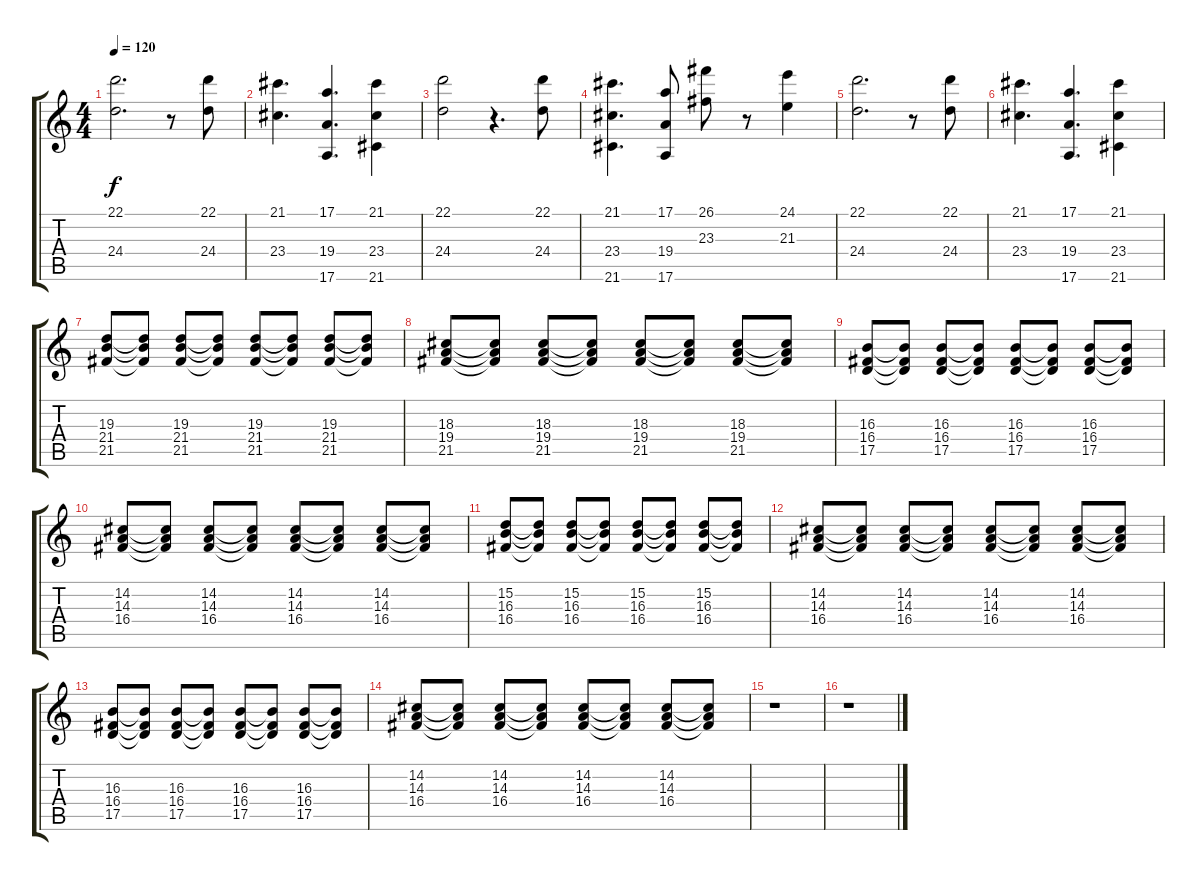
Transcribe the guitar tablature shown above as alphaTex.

\track "" {instrument brightacousticpiano}
\staff {score tabs}
\tuning (E4 B3 G3 D3 A2 E2) {hide}
\ts (4 4)
\tempo 120
\clef g2
\ks c
(22.1 24.4).2{d dy f} r.8 (22.1 24.4).8 |
(21.1 23.4).4{d} (17.1 19.4 17.6).4{d} (21.1 23.4 21.6).4 |
(22.1 24.4).2 r.4{d} (22.1 24.4).8 |
(21.1 23.4 21.6).4{d} (17.1 19.4 17.6).8 (26.1 23.3).8 r.8 (24.1 21.3).4 |
(22.1 24.4).2{d} r.8 (22.1 24.4).8 |
(21.1 23.4).4{d} (17.1 19.4 17.6).4{d} (21.1 23.4 21.6).4 |
(19.3 21.4 21.5).8 (19.3{t} 21.4{t} 21.5{t}).8 (19.3 21.4 21.5).8 (19.3{t} 21.4{t} 21.5{t}).8 (19.3 21.4 21.5).8 (19.3{t} 21.4{t} 21.5{t}).8 (19.3 21.4 21.5).8 (19.3{t} 21.4{t} 21.5{t}).8 |
(18.3 19.4 21.5).8 (18.3{t} 19.4{t} 21.5{t}).8 (18.3 19.4 21.5).8 (18.3{t} 19.4{t} 21.5{t}).8 (18.3 19.4 21.5).8 (18.3{t} 19.4{t} 21.5{t}).8 (18.3 19.4 21.5).8 (18.3{t} 19.4{t} 21.5{t}).8 |
(16.3 16.4 17.5).8 (16.3{t} 16.4{t} 17.5{t}).8 (16.3 16.4 17.5).8 (16.3{t} 16.4{t} 17.5{t}).8 (16.3 16.4 17.5).8 (16.3{t} 16.4{t} 17.5{t}).8 (16.3 16.4 17.5).8 (16.3{t} 16.4{t} 17.5{t}).8 |
(14.2 14.3 16.4).8 (14.2{t} 14.3{t} 16.4{t}).8 (14.2 14.3 16.4).8 (14.2{t} 14.3{t} 16.4{t}).8 (14.2 14.3 16.4).8 (14.2{t} 14.3{t} 16.4{t}).8 (14.2 14.3 16.4).8 (14.2{t} 14.3{t} 16.4{t}).8 |
(15.2 16.3 16.4).8 (15.2{t} 16.3{t} 16.4{t}).8 (15.2 16.3 16.4).8 (15.2{t} 16.3{t} 16.4{t}).8 (15.2 16.3 16.4).8 (15.2{t} 16.3{t} 16.4{t}).8 (15.2 16.3 16.4).8 (15.2{t} 16.3{t} 16.4{t}).8 |
(14.2 14.3 16.4).8 (14.2{t} 14.3{t} 16.4{t}).8 (14.2 14.3 16.4).8 (14.2{t} 14.3{t} 16.4{t}).8 (14.2 14.3 16.4).8 (14.2{t} 14.3{t} 16.4{t}).8 (14.2 14.3 16.4).8 (14.2{t} 14.3{t} 16.4{t}).8 |
(16.3 16.4 17.5).8 (16.3{t} 16.4{t} 17.5{t}).8 (16.3 16.4 17.5).8 (16.3{t} 16.4{t} 17.5{t}).8 (16.3 16.4 17.5).8 (16.3{t} 16.4{t} 17.5{t}).8 (16.3 16.4 17.5).8 (16.3{t} 16.4{t} 17.5{t}).8 |
(14.2 14.3 16.4).8 (14.2{t} 14.3{t} 16.4{t}).8 (14.2 14.3 16.4).8 (14.2{t} 14.3{t} 16.4{t}).8 (14.2 14.3 16.4).8 (14.2{t} 14.3{t} 16.4{t}).8 (14.2 14.3 16.4).8 (14.2{t} 14.3{t} 16.4{t}).8 |
r.1 |
r.1
